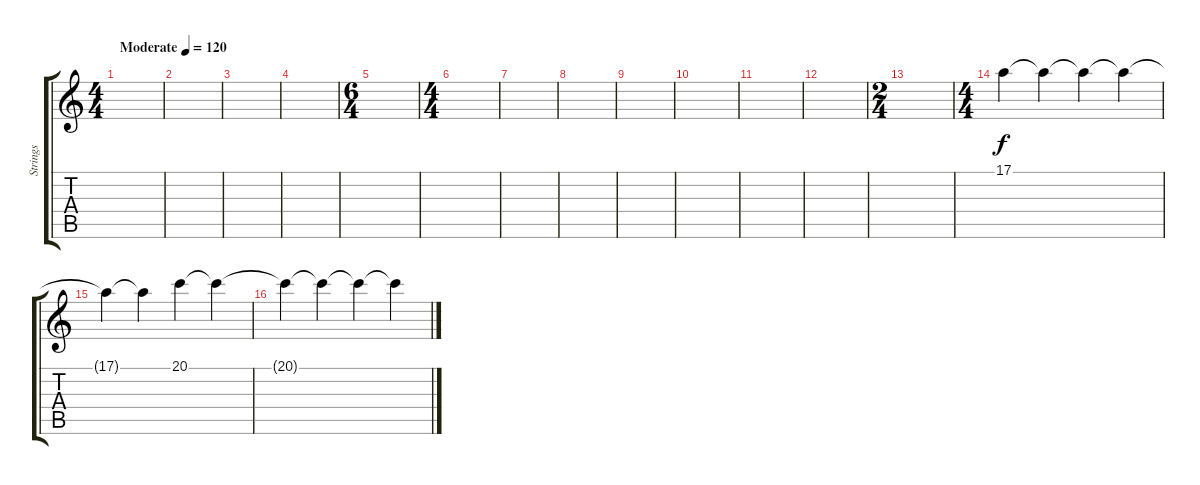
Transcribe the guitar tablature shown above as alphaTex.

\track ("Strings" "Strings") {instrument stringensemble1}
\staff {score tabs}
\tuning (E4 B3 G3 D3 A2 E2) {hide}
\ts (4 4)
\tempo (120 "Moderate")
\clef g2
\ks c
|
|
|
|
\ts (6 4)
|
\ts (4 4)
|
|
|
|
|
|
|
\ts (2 4)
|
\ts (4 4)
17.1.4 17.1{t}.4 17.1{t}.4 17.1{t}.4 |
17.1{t}.4 17.1{t}.4 20.1.4 20.1{t}.4 |
20.1{t}.4 20.1{t}.4 20.1{t}.4 20.1{t}.4
